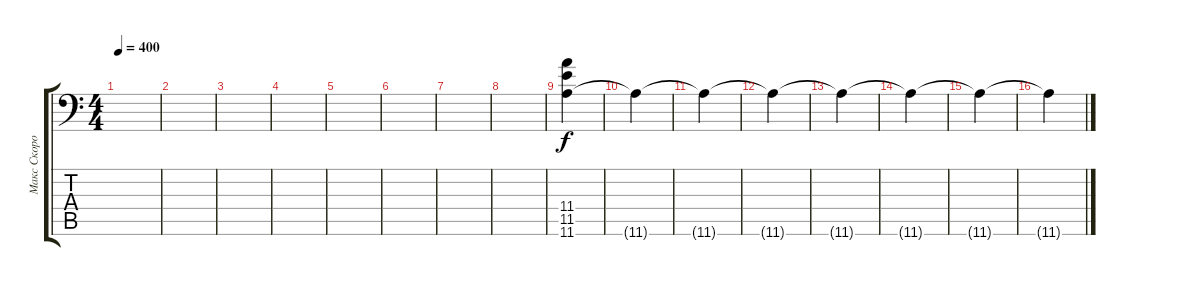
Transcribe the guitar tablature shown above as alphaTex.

\track ("Макс Скоробогатов-Вторая Гитара" "Макс Скоро") {instrument distortionguitar}
\staff {score tabs}
\tuning (C4 G3 Eb3 Bb2 F2 Bb1) {hide}
\ts (4 4)
\tempo 400
\clef f4
\ks c
|
|
|
|
|
|
|
|
(11.4 11.5 11.6).4 |
11.6{t}.4 |
11.6{t}.4 |
11.6{t}.4 |
11.6{t}.4 |
11.6{t}.4 |
11.6{t}.4 |
11.6{t}.4
